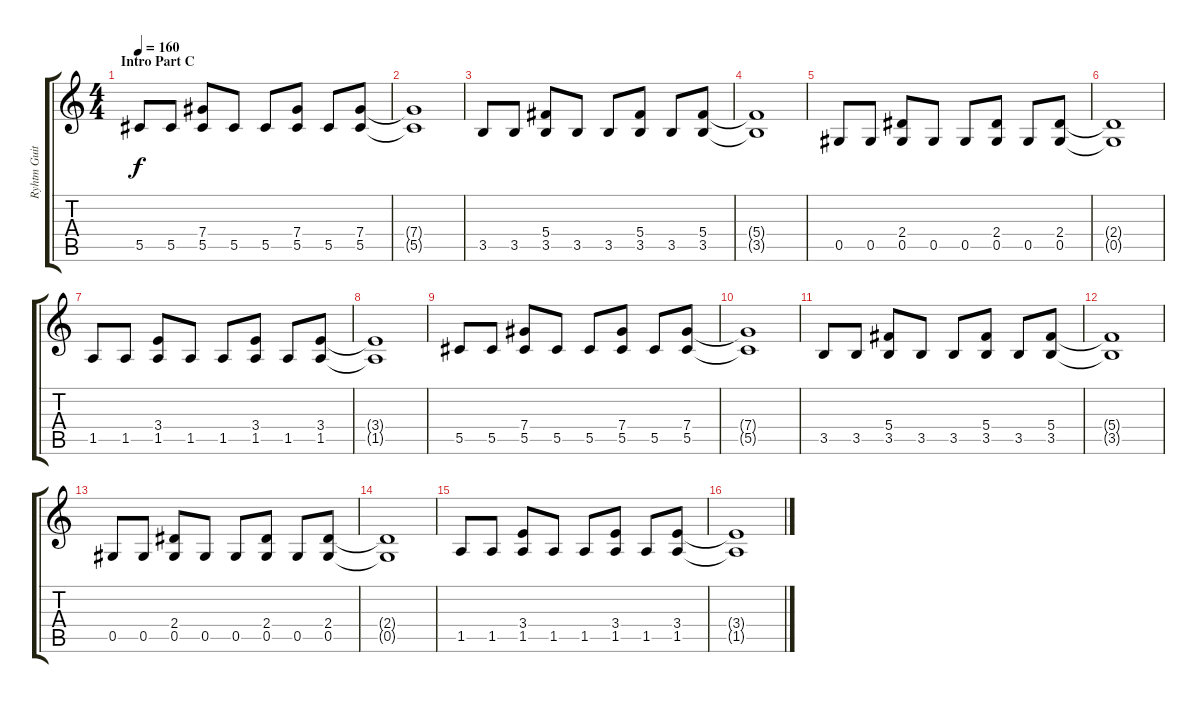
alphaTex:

\track ("Ryhtm Guitar (Eduardo Kawanaka)" "Ryhtm Guit") {instrument overdrivenguitar}
\staff {score tabs}
\tuning (Eb4 Bb3 Gb3 Db3 Ab2 Eb2) {hide}
\ts (4 4)
\section ("" "Intro Part C")
\tempo 160
\clef g2
\ks c
5.5.8{dy f} 5.5.8 (7.4 5.5).8 5.5.8 5.5.8 (7.4 5.5).8 5.5.8 (7.4 5.5).8 |
(7.4{t} 5.5{t}).1 |
3.5.8 3.5.8 (5.4 3.5).8 3.5.8 3.5.8 (5.4 3.5).8 3.5.8 (5.4 3.5).8 |
(5.4{t} 3.5{t}).1 |
0.5.8 0.5.8 (2.4 0.5).8 0.5.8 0.5.8 (2.4 0.5).8 0.5.8 (2.4 0.5).8 |
(2.4{t} 0.5{t}).1 |
1.5.8 1.5.8 (3.4 1.5).8 1.5.8 1.5.8 (3.4 1.5).8 1.5.8 (3.4 1.5).8 |
(3.4{t} 1.5{t}).1 |
5.5.8 5.5.8 (7.4 5.5).8 5.5.8 5.5.8 (7.4 5.5).8 5.5.8 (7.4 5.5).8 |
(7.4{t} 5.5{t}).1 |
3.5.8 3.5.8 (5.4 3.5).8 3.5.8 3.5.8 (5.4 3.5).8 3.5.8 (5.4 3.5).8 |
(5.4{t} 3.5{t}).1 |
0.5.8 0.5.8 (2.4 0.5).8 0.5.8 0.5.8 (2.4 0.5).8 0.5.8 (2.4 0.5).8 |
(2.4{t} 0.5{t}).1 |
1.5.8 1.5.8 (3.4 1.5).8 1.5.8 1.5.8 (3.4 1.5).8 1.5.8 (3.4 1.5).8 |
(3.4{t} 1.5{t}).1
